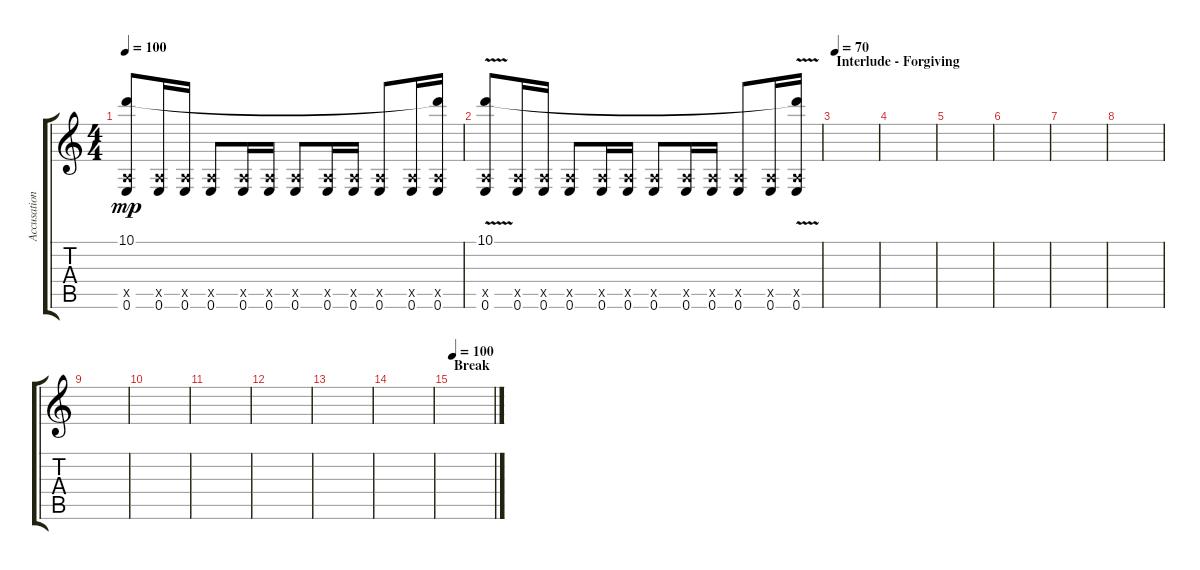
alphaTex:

\track ("Accusation" "Accusation") {instrument distortionguitar}
\staff {score tabs}
\tuning (E4 B3 G3 D3 A2 E2) {hide}
\ts (4 4)
\tempo 100
\clef g2
\ks c
(10.1{t} 0.5{x} 0.6).8{dy mp} (0.5{x} 0.6).16 (0.5{x} 0.6).16 (0.5{x} 0.6).8 (0.5{x} 0.6).16 (0.5{x} 0.6).16 (0.5{x} 0.6).8 (0.5{x} 0.6).16 (0.5{x} 0.6).16 (0.5{x} 0.6).8 (0.5{x} 0.6).16 (10.1{t} 0.5{x} 0.6).16 |
(10.1{v} 0.5{x} 0.6).8 (0.5{x} 0.6).16 (0.5{x} 0.6).16 (0.5{x} 0.6).8 (0.5{x} 0.6).16 (0.5{x} 0.6).16 (0.5{x} 0.6).8 (0.5{x} 0.6).16 (0.5{x} 0.6).16 (0.5{x} 0.6).8 (0.5{x} 0.6).16 (10.1{t} 0.5{x} 0.6).16 |
\section ("" "Interlude - Forgiving")
\tempo 70
|
|
|
|
|
|
|
|
|
|
|
|
\section ("" "Break")
\tempo 100
